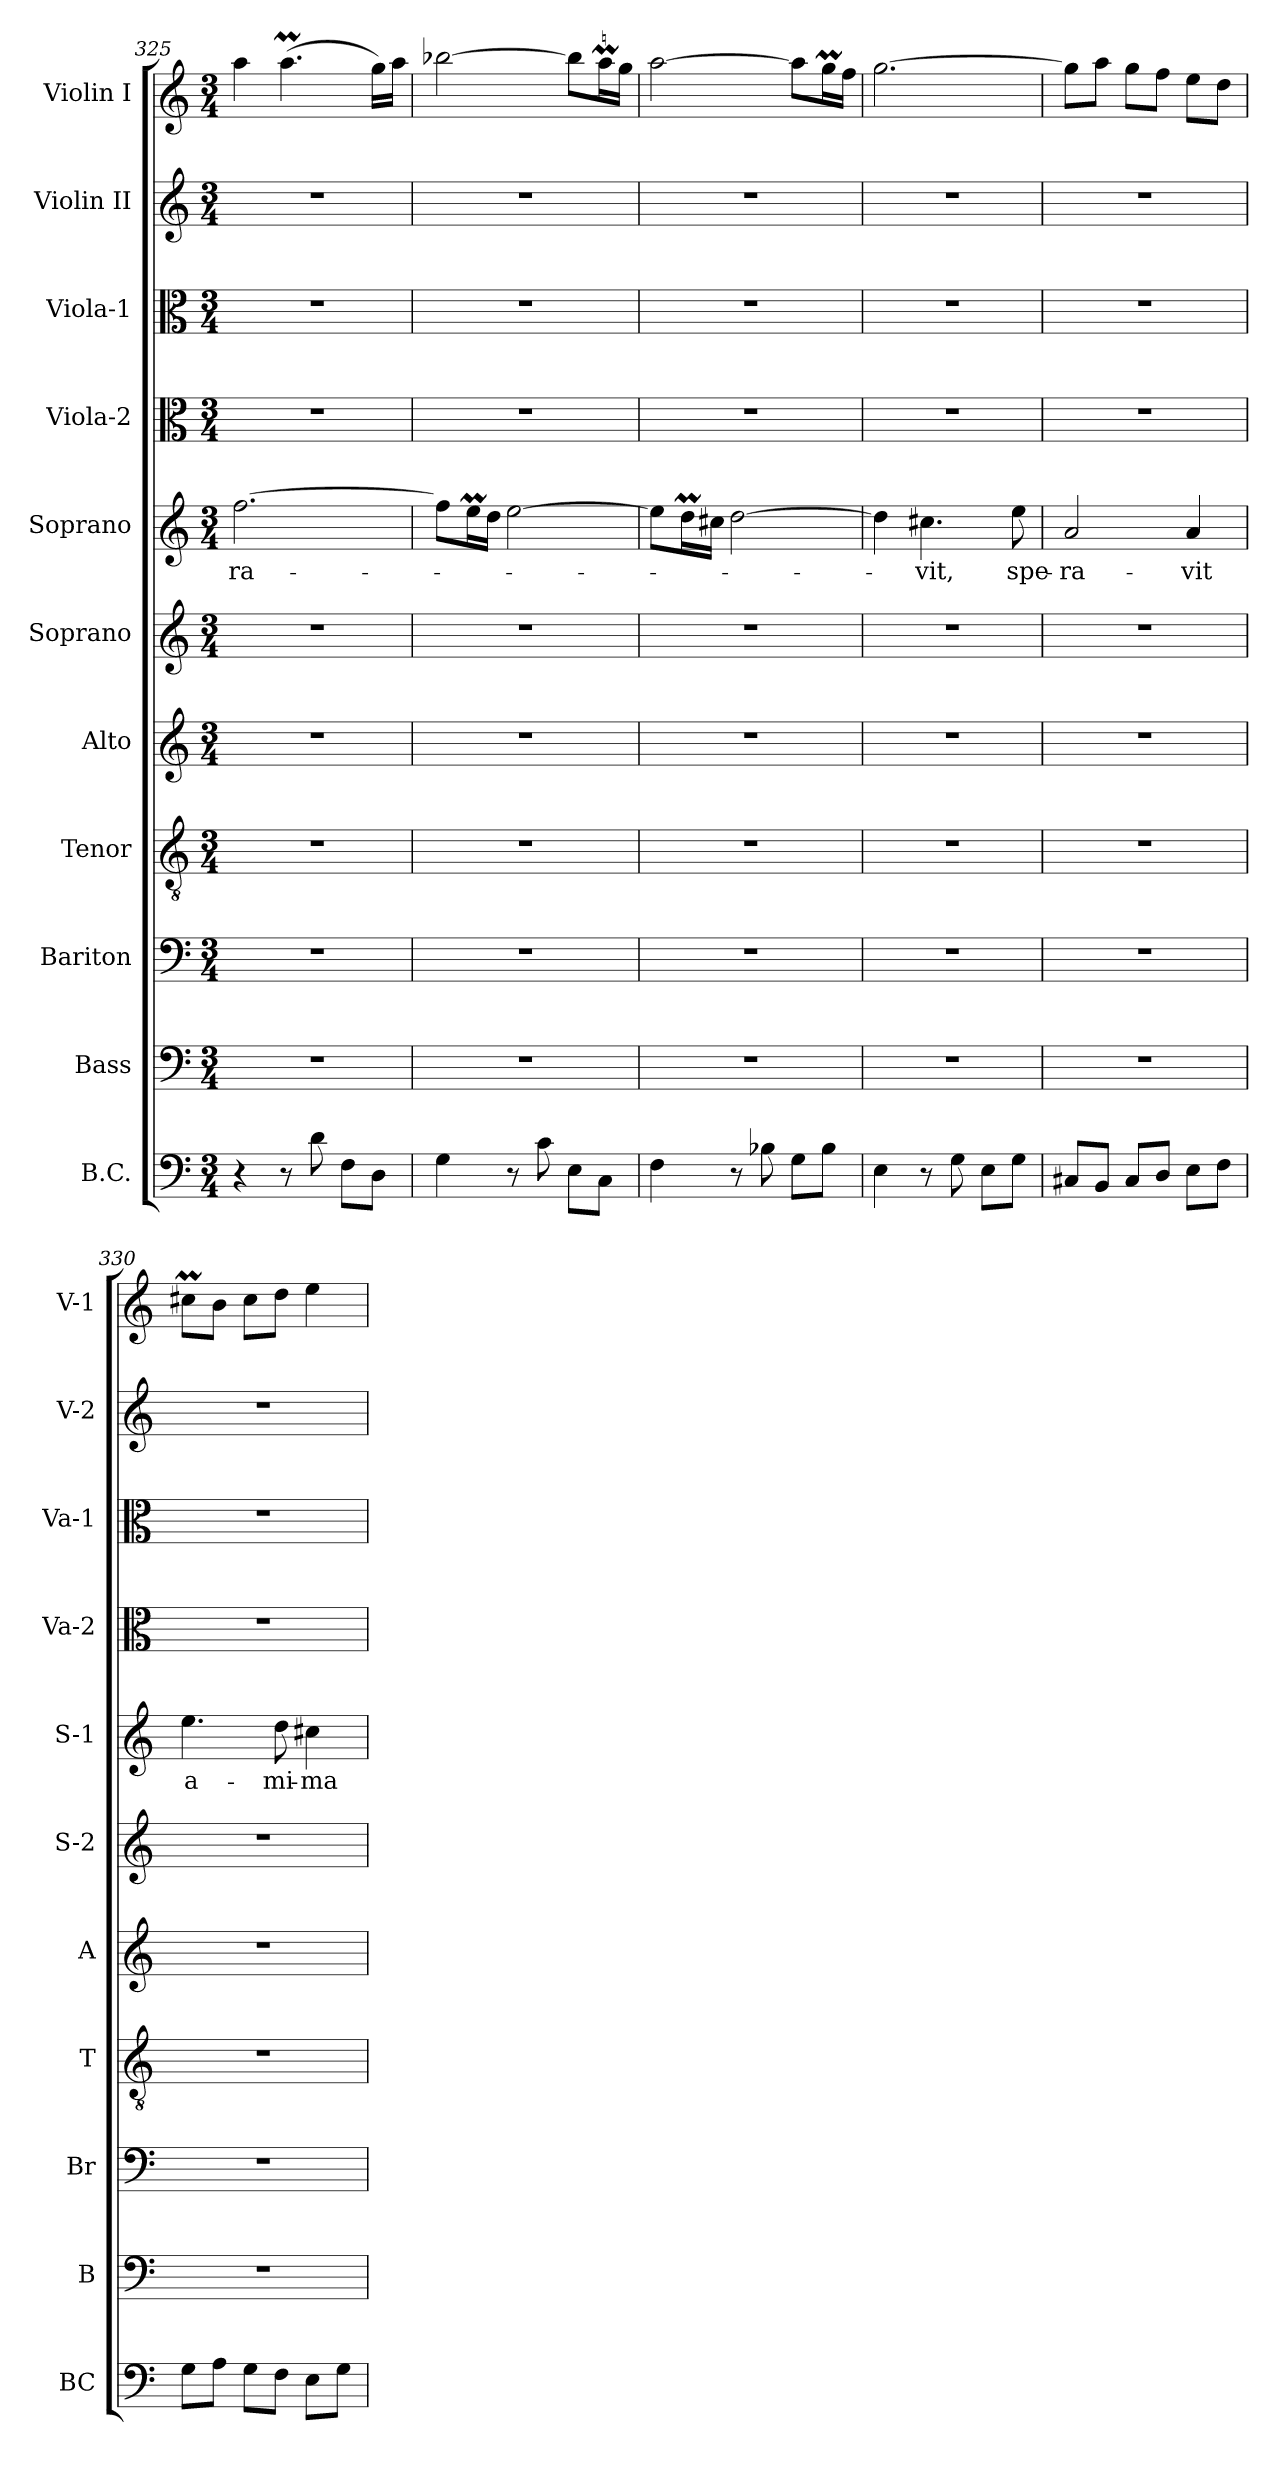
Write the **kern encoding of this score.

**kern	**kern	**kern	**kern	**kern	**kern	**kern	**text	**kern	**kern	**kern	**kern
*part11	*part10	*part9	*part8	*part7	*part6	*part5	*part5	*part4	*part3	*part2	*part1
*staff11	*staff10	*staff9	*staff8	*staff7	*staff6	*staff5	*staff5	*staff4	*staff3	*staff2	*staff1
*I"B.C.	*I"Bass	*I"Bariton	*I"Tenor	*I"Alto	*I"Soprano	*I"Soprano	*	*I"Viola-2	*I"Viola-1	*I"Violin II	*I"Violin I
*I'BC	*I'B	*I'Br	*I'T	*I'A	*I'S-2	*I'S-1	*	*I'Va-2	*I'Va-1	*I'V-2	*I'V-1
*clefF4	*clefF4	*clefF4	*clefGv2	*clefG2	*clefG2	*clefG2	*	*clefC3	*clefC3	*clefG2	*clefG2
*k[]	*k[]	*k[]	*k[]	*k[]	*k[]	*k[]	*	*k[]	*k[]	*k[]	*k[]
*C:	*C:	*C:	*C:	*C:	*C:	*C:	*	*C:	*C:	*C:	*C:
*M3/4	*M3/4	*M3/4	*M3/4	*M3/4	*M3/4	*M3/4	*	*M3/4	*M3/4	*M3/4	*M3/4
=325	=325	=325	=325	=325	=325	=325	=325	=325	=325	=325	=325
!	!	!	!	!	!	!	!LO:LY:b	!	!	!	!
4r	2.r	2.r	2.r	2.r	2.r	[2.ff\	-ra-	2.r	2.r	2.r	4aa\
8r	.	.	.	.	.	.	.	.	.	.	(>4.aaM\
8d\	.	.	.	.	.	.	.	.	.	.	.
8F\L	.	.	.	.	.	.	.	.	.	.	.
8D\J	.	.	.	.	.	.	.	.	.	.	16gg\LL)
.	.	.	.	.	.	.	.	.	.	.	16aa\JJ
=326	=326	=326	=326	=326	=326	=326	=326	=326	=326	=326	=326
4G\	2.r	2.r	2.r	2.r	2.r	8ff\L]	.	2.r	2.r	2.r	[2bb-X\
.	.	.	.	.	.	16eem\L	.	.	.	.	.
.	.	.	.	.	.	16dd\JJ	.	.	.	.	.
8r	.	.	.	.	.	[2ee\	.	.	.	.	.
8c\	.	.	.	.	.	.	.	.	.	.	.
8E\L	.	.	.	.	.	.	.	.	.	.	8bb-\L]
8C\J	.	.	.	.	.	.	.	.	.	.	16aaM\L
.	.	.	.	.	.	.	.	.	.	.	16gg\JJ
=327	=327	=327	=327	=327	=327	=327	=327	=327	=327	=327	=327
4F\	2.r	2.r	2.r	2.r	2.r	8ee\L]	.	2.r	2.r	2.r	[2aa\
.	.	.	.	.	.	16ddM\L	.	.	.	.	.
.	.	.	.	.	.	16cc#X\JJ	.	.	.	.	.
8r	.	.	.	.	.	[2dd\	.	.	.	.	.
8B-X\	.	.	.	.	.	.	.	.	.	.	.
8G\L	.	.	.	.	.	.	.	.	.	.	8aa\L]
8B-\J	.	.	.	.	.	.	.	.	.	.	16ggM\L
.	.	.	.	.	.	.	.	.	.	.	16ff\JJ
!!LO:PB:g=z
=328	=328	=328	=328	=328	=328	=328	=328	=328	=328	=328	=328
4E\	2.r	2.r	2.r	2.r	2.r	4dd\]	.	2.r	2.r	2.r	[2.gg\
!	!	!	!	!	!	!	!LO:LY:b	!	!	!	!
8r	.	.	.	.	.	4.cc#X\	-vit,	.	.	.	.
8G\	.	.	.	.	.	.	.	.	.	.	.
8E\L	.	.	.	.	.	.	.	.	.	.	.
!	!	!	!	!	!	!	!LO:LY:b	!	!	!	!
8G\J	.	.	.	.	.	8ee\	spe-	.	.	.	.
=329	=329	=329	=329	=329	=329	=329	=329	=329	=329	=329	=329
!	!	!	!	!	!	!	!LO:LY:b	!	!	!	!
8C#X/L	2.r	2.r	2.r	2.r	2.r	2a/	-ra-	2.r	2.r	2.r	8gg\L]
8BB/J	.	.	.	.	.	.	.	.	.	.	8aa\J
8C#/L	.	.	.	.	.	.	.	.	.	.	8gg\L
8D/J	.	.	.	.	.	.	.	.	.	.	8ff\J
!	!	!	!	!	!	!	!LO:LY:b	!	!	!	!
8E\L	.	.	.	.	.	4a/	-vit	.	.	.	8ee\L
8F\J	.	.	.	.	.	.	.	.	.	.	8dd\J
=330	=330	=330	=330	=330	=330	=330	=330	=330	=330	=330	=330
!	!	!	!	!	!	!	!LO:LY:b	!	!	!	!
8G\L	2.r	2.r	2.r	2.r	2.r	4.ee\	a-	2.r	2.r	2.r	8cc#Xm\L
8A\J	.	.	.	.	.	.	.	.	.	.	8b\J
8G\L	.	.	.	.	.	.	.	.	.	.	8cc#\L
!	!	!	!	!	!	!	!LO:LY:b	!	!	!	!
8F\J	.	.	.	.	.	8dd\	-mi-	.	.	.	8dd\J
!	!	!	!	!	!	!	!LO:LY:b	!	!	!	!
8E\L	.	.	.	.	.	4cc#X\	-ma	.	.	.	4ee\
8G\J	.	.	.	.	.	.	.	.	.	.	.
=	=	=	=	=	=	=	=	=	=	=	=
*-	*-	*-	*-	*-	*-	*-	*-	*-	*-	*-	*-
